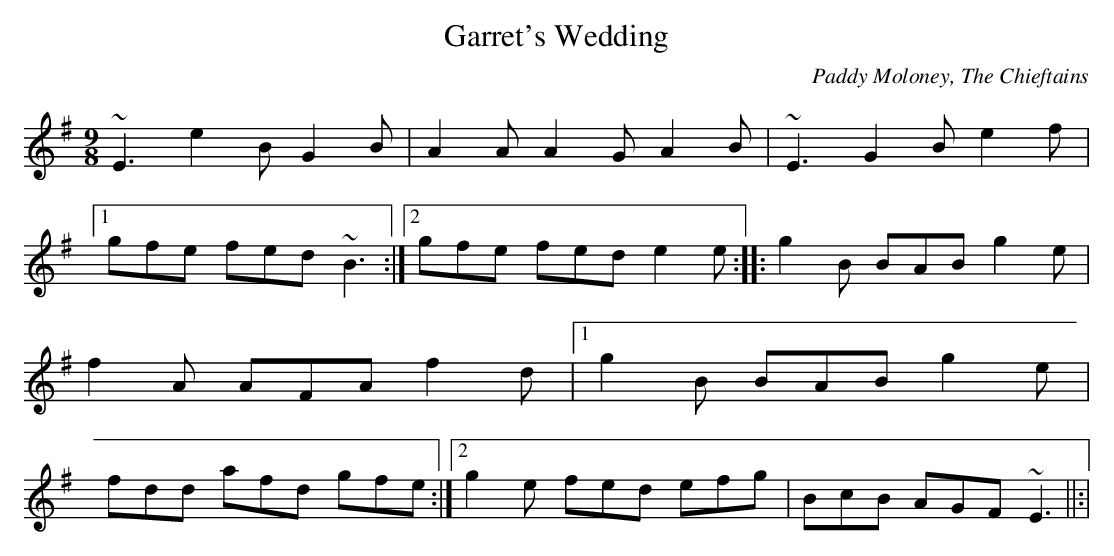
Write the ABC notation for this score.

X:1
T:Garret's Wedding
C:Paddy Moloney, The Chieftains
M:9/8
L:1/8
K:G
~E3 e2 B G2 B |A2 A A2 G A2 B |~E3 G2 B e2 f |[1gfe fed ~B3 :|[2gfe fed e2 e ::g2 B BAB g2 e |f2 A AFA f2 d |[1g2 B BAB g2 e |fdd afd gfe :|[2g2 e fed efg |BcB AGF ~E3 ||:|
